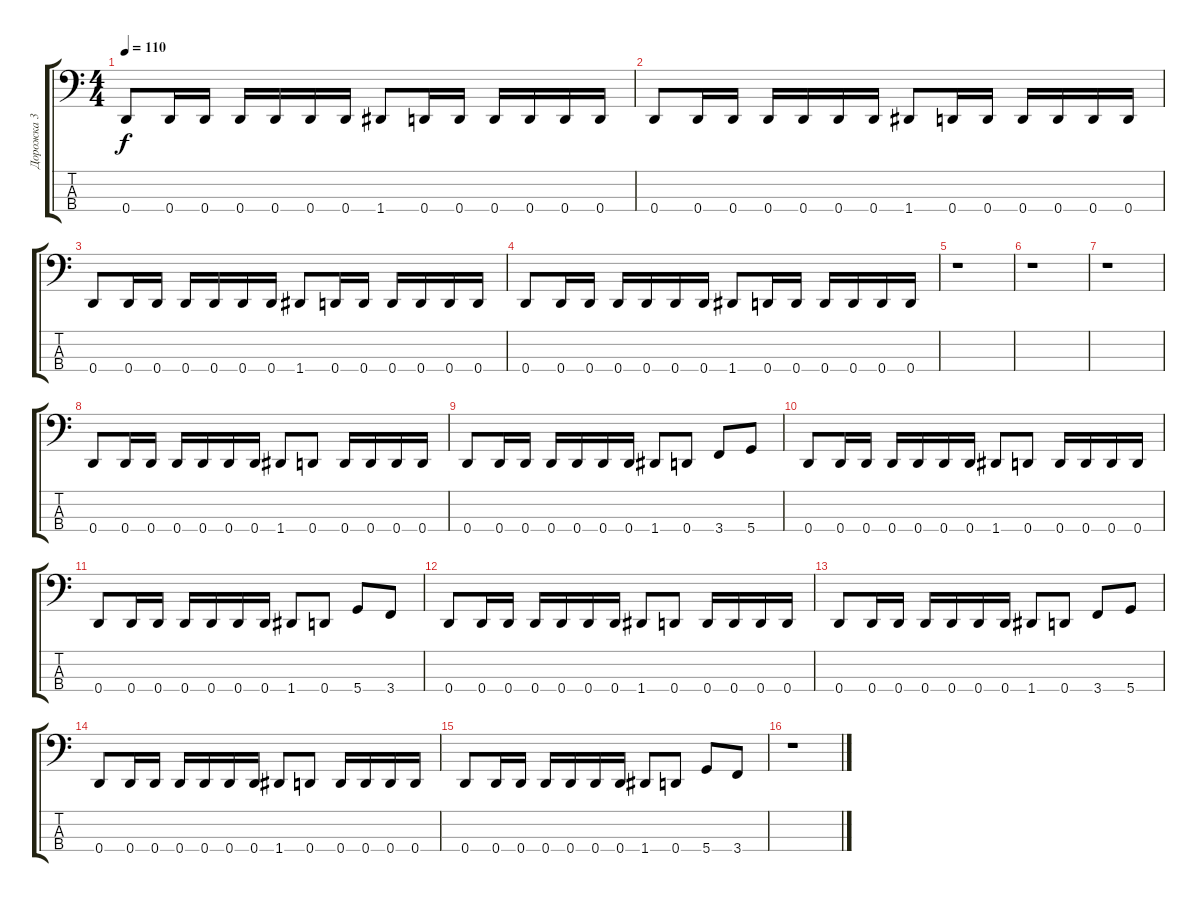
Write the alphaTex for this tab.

\track ("Дорожка 3" "Дорожка 3") {instrument electricbassfinger}
\staff {score tabs}
\tuning (G2 D2 A1 D1) {hide}
\ts (4 4)
\tempo 110
\clef f4
\ks c
0.4.8{dy f} 0.4.16 0.4.16 0.4.16 0.4.16 0.4.16 0.4.16 1.4.8 0.4.16 0.4.16 0.4.16 0.4.16 0.4.16 0.4.16 |
0.4.8 0.4.16 0.4.16 0.4.16 0.4.16 0.4.16 0.4.16 1.4.8 0.4.16 0.4.16 0.4.16 0.4.16 0.4.16 0.4.16 |
0.4.8 0.4.16 0.4.16 0.4.16 0.4.16 0.4.16 0.4.16 1.4.8 0.4.16 0.4.16 0.4.16 0.4.16 0.4.16 0.4.16 |
0.4.8 0.4.16 0.4.16 0.4.16 0.4.16 0.4.16 0.4.16 1.4.8 0.4.16 0.4.16 0.4.16 0.4.16 0.4.16 0.4.16 |
r.1 |
r.1 |
r.1 |
0.4.8 0.4.16 0.4.16 0.4.16 0.4.16 0.4.16 0.4.16 1.4.8 0.4.8 0.4.16 0.4.16 0.4.16 0.4.16 |
0.4.8 0.4.16 0.4.16 0.4.16 0.4.16 0.4.16 0.4.16 1.4.8 0.4.8 3.4.8 5.4.8 |
0.4.8 0.4.16 0.4.16 0.4.16 0.4.16 0.4.16 0.4.16 1.4.8 0.4.8 0.4.16 0.4.16 0.4.16 0.4.16 |
0.4.8 0.4.16 0.4.16 0.4.16 0.4.16 0.4.16 0.4.16 1.4.8 0.4.8 5.4.8 3.4.8 |
0.4.8 0.4.16 0.4.16 0.4.16 0.4.16 0.4.16 0.4.16 1.4.8 0.4.8 0.4.16 0.4.16 0.4.16 0.4.16 |
0.4.8 0.4.16 0.4.16 0.4.16 0.4.16 0.4.16 0.4.16 1.4.8 0.4.8 3.4.8 5.4.8 |
0.4.8 0.4.16 0.4.16 0.4.16 0.4.16 0.4.16 0.4.16 1.4.8 0.4.8 0.4.16 0.4.16 0.4.16 0.4.16 |
0.4.8 0.4.16 0.4.16 0.4.16 0.4.16 0.4.16 0.4.16 1.4.8 0.4.8 5.4.8 3.4.8 |
r.1
